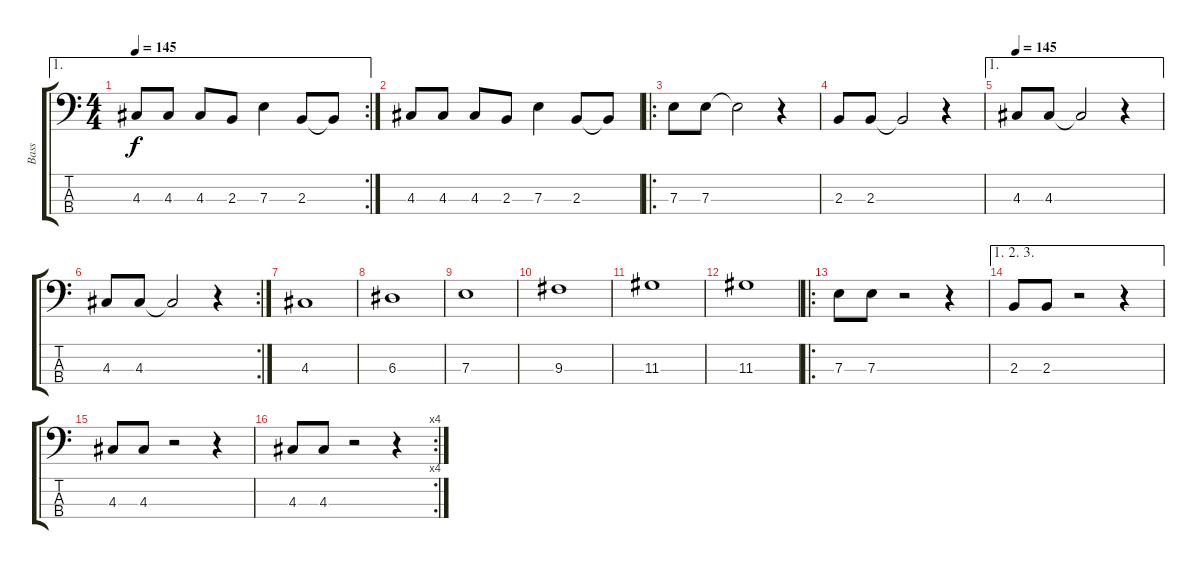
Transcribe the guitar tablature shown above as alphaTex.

\track ("Bass" "Bass") {instrument electricbasspick}
\staff {score tabs}
\tuning (G2 D2 A1 E1) {hide}
\ae 1
\rc 2
\ts (4 4)
\tempo 145
\clef f4
\ks c
4.3.8{dy f} 4.3.8 4.3.8 2.3.8 7.3.4 2.3.8 2.3{t}.8 |
4.3.8 4.3.8 4.3.8 2.3.8 7.3.4 2.3.8 2.3{t}.8 |
\ro
7.3.8 7.3.8 7.3{t}.2 r.4 |
2.3.8 2.3.8 2.3{t}.2 r.4 |
\ae 1
\tempo 145
4.3.8 4.3.8 4.3{t}.2 r.4 |
\rc 2
4.3.8 4.3.8 4.3{t}.2 r.4 |
4.3.1 |
6.3.1 |
7.3.1 |
9.3.1 |
11.3.1 |
11.3.1 |
\ro
7.3.8 7.3.8 r.2 r.4 |
\ae (1 2 3)
2.3.8 2.3.8 r.2 r.4 |
4.3.8 4.3.8 r.2 r.4 |
\rc 4
4.3.8 4.3.8 r.2 r.4
